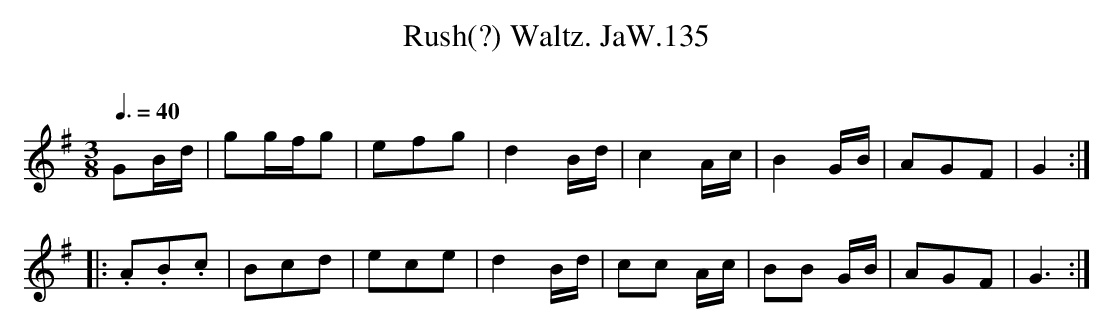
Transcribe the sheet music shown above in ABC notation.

X:1
T:Rush(?) Waltz. JaW.135
M:3/8
L:1/8
Q:3/8=40
O:
K:G
GB/d/|gg/f/g|efg|d2B/d/|c2A/c/|B2G/B/|AGF|G2:|
|:.A.B.c|Bcd|ece|d2B/d/|cc A/c/|BB G/B/|AGF|G3:|
